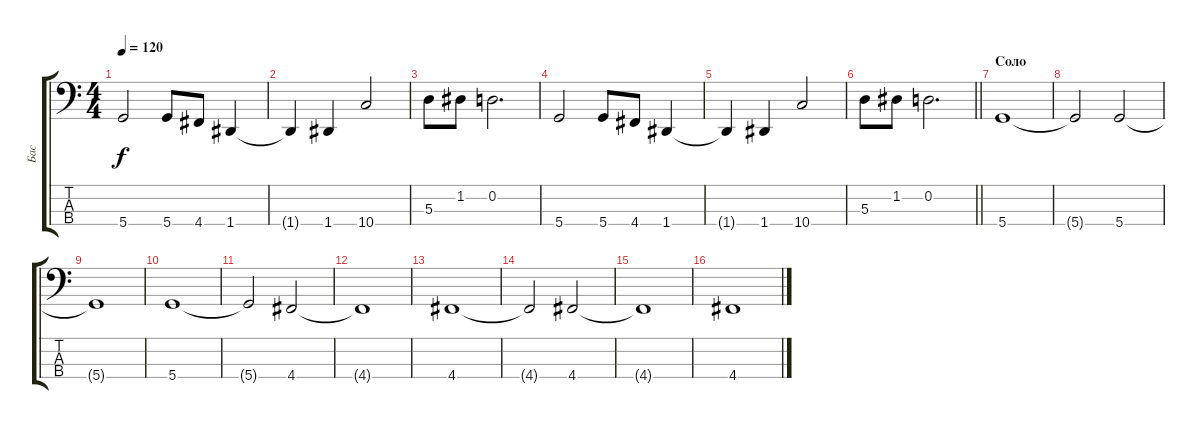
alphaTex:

\track ("Бас" "Бас") {instrument electricbassfinger}
\staff {score tabs}
\tuning (G2 D2 A1 D1) {hide}
\ts (4 4)
\tempo 120
\clef f4
\ks c
5.4.2{dy f} 5.4.8 4.4.8 1.4.4 |
1.4{t}.4 1.4.4 10.4.2 |
5.3.8 1.2.8 0.2.2{d} |
5.4.2 5.4.8 4.4.8 1.4.4 |
1.4{t}.4 1.4.4 10.4.2 |
\barLineRight lightlight
5.3.8 1.2.8 0.2.2{d} |
\section ("" "Соло")
5.4.1 |
5.4{t}.2 5.4.2 |
5.4{t}.1 |
5.4.1 |
5.4{t}.2 4.4.2 |
4.4{t}.1 |
4.4.1 |
4.4{t}.2 4.4.2 |
4.4{t}.1 |
4.4.1
